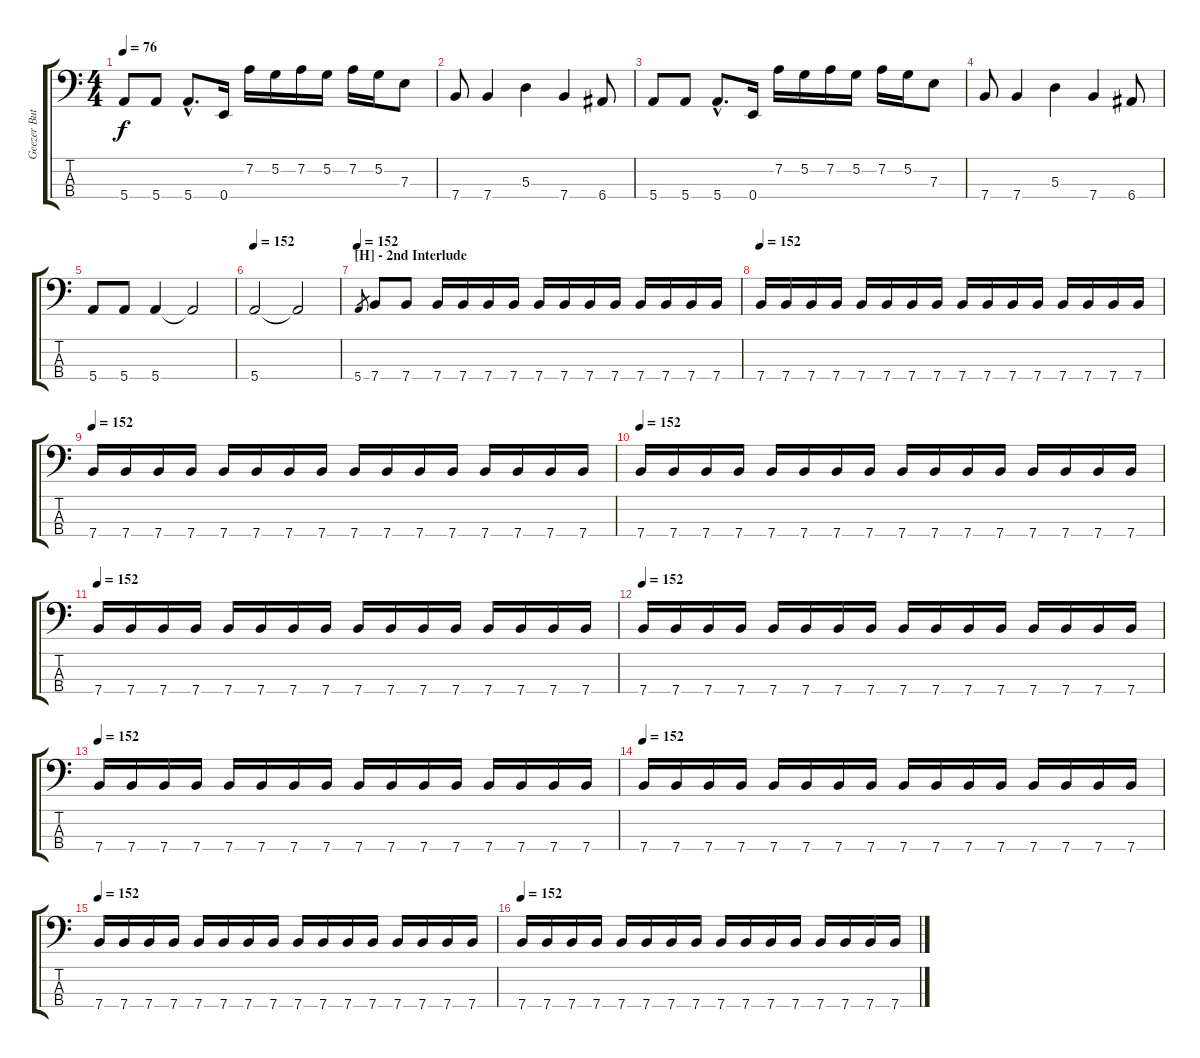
\track ("Geezer Butler" "Geezer But") {instrument electricbassfinger}
\staff {score tabs}
\tuning (G2 D2 A1 E1) {hide}
\ts (4 4)
\tempo 76
\clef f4
\ks c
5.4.8{dy f} 5.4.8 5.4{hac}.8{d} 0.4.16 7.2.16 5.2.16 7.2.16 5.2.16 7.2.16 5.2.16 7.3.8 |
7.4.8 7.4.4 5.3.4 7.4.4 6.4.8 |
5.4.8 5.4.8 5.4{hac}.8{d} 0.4.16 7.2.16 5.2.16 7.2.16 5.2.16 7.2.16 5.2.16 7.3.8 |
7.4.8 7.4.4 5.3.4 7.4.4 6.4.8 |
5.4.8 5.4.8 5.4.4 5.4{t}.2 |
\tempo 152
5.4.2 5.4{t}.2 |
\section ("" "[H] - 2nd Interlude")
\tempo 152
5.4.8{gr} 7.4.8 7.4.8 7.4.16 7.4.16 7.4.16 7.4.16 7.4.16 7.4.16 7.4.16 7.4.16 7.4.16 7.4.16 7.4.16 7.4.16 |
\tempo 152
7.4.16 7.4.16 7.4.16 7.4.16 7.4.16 7.4.16 7.4.16 7.4.16 7.4.16 7.4.16 7.4.16 7.4.16 7.4.16 7.4.16 7.4.16 7.4.16 |
\tempo 152
7.4.16 7.4.16 7.4.16 7.4.16 7.4.16 7.4.16 7.4.16 7.4.16 7.4.16 7.4.16 7.4.16 7.4.16 7.4.16 7.4.16 7.4.16 7.4.16 |
\tempo 152
7.4.16 7.4.16 7.4.16 7.4.16 7.4.16 7.4.16 7.4.16 7.4.16 7.4.16 7.4.16 7.4.16 7.4.16 7.4.16 7.4.16 7.4.16 7.4.16 |
\tempo 152
7.4.16 7.4.16 7.4.16 7.4.16 7.4.16 7.4.16 7.4.16 7.4.16 7.4.16 7.4.16 7.4.16 7.4.16 7.4.16 7.4.16 7.4.16 7.4.16 |
\tempo 152
7.4.16 7.4.16 7.4.16 7.4.16 7.4.16 7.4.16 7.4.16 7.4.16 7.4.16 7.4.16 7.4.16 7.4.16 7.4.16 7.4.16 7.4.16 7.4.16 |
\tempo 152
7.4.16 7.4.16 7.4.16 7.4.16 7.4.16 7.4.16 7.4.16 7.4.16 7.4.16 7.4.16 7.4.16 7.4.16 7.4.16 7.4.16 7.4.16 7.4.16 |
\tempo 152
7.4.16 7.4.16 7.4.16 7.4.16 7.4.16 7.4.16 7.4.16 7.4.16 7.4.16 7.4.16 7.4.16 7.4.16 7.4.16 7.4.16 7.4.16 7.4.16 |
\tempo 152
7.4.16 7.4.16 7.4.16 7.4.16 7.4.16 7.4.16 7.4.16 7.4.16 7.4.16 7.4.16 7.4.16 7.4.16 7.4.16 7.4.16 7.4.16 7.4.16 |
\tempo 152
7.4.16 7.4.16 7.4.16 7.4.16 7.4.16 7.4.16 7.4.16 7.4.16 7.4.16 7.4.16 7.4.16 7.4.16 7.4.16 7.4.16 7.4.16 7.4.16
